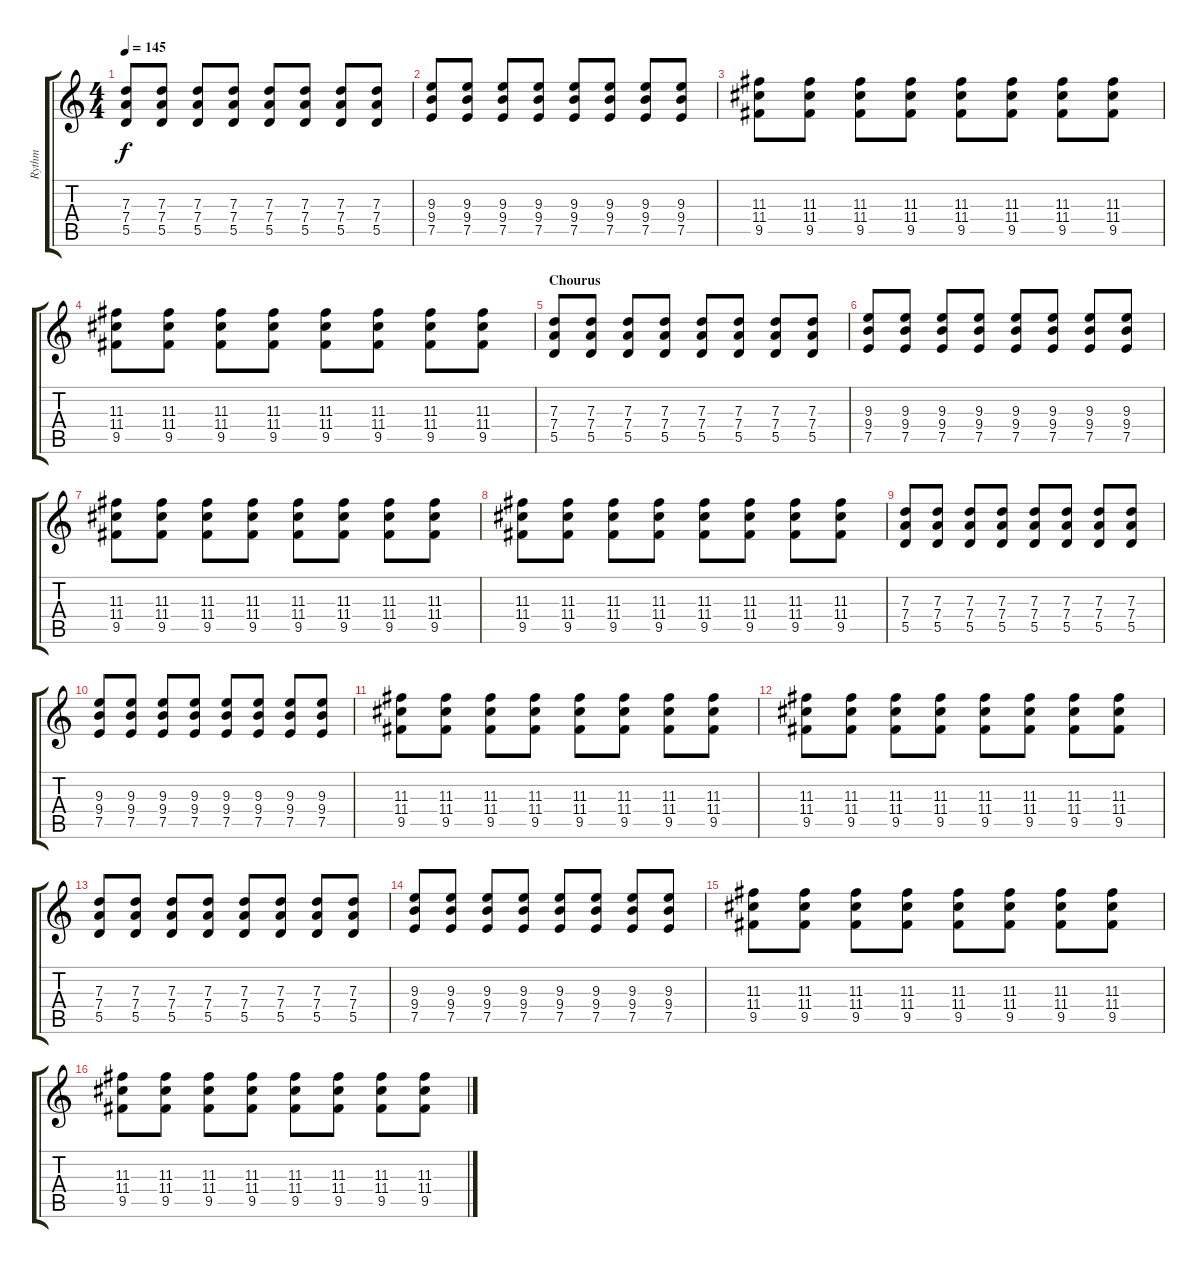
\track ("Rythm" "Rythm") {instrument distortionguitar}
\staff {score tabs}
\tuning (E4 B3 G3 D3 A2 E2) {hide}
\ts (4 4)
\tempo 145
\clef g2
\ks c
(7.3 7.4 5.5).8{dy f} (7.3 7.4 5.5).8 (7.3 7.4 5.5).8 (7.3 7.4 5.5).8 (7.3 7.4 5.5).8 (7.3 7.4 5.5).8 (7.3 7.4 5.5).8 (7.3 7.4 5.5).8 |
(9.3 9.4 7.5).8 (9.3 9.4 7.5).8 (9.3 9.4 7.5).8 (9.3 9.4 7.5).8 (9.3 9.4 7.5).8 (9.3 9.4 7.5).8 (9.3 9.4 7.5).8 (9.3 9.4 7.5).8 |
(11.3 11.4 9.5).8 (11.3 11.4 9.5).8 (11.3 11.4 9.5).8 (11.3 11.4 9.5).8 (11.3 11.4 9.5).8 (11.3 11.4 9.5).8 (11.3 11.4 9.5).8 (11.3 11.4 9.5).8 |
(11.3 11.4 9.5).8 (11.3 11.4 9.5).8 (11.3 11.4 9.5).8 (11.3 11.4 9.5).8 (11.3 11.4 9.5).8 (11.3 11.4 9.5).8 (11.3 11.4 9.5).8 (11.3 11.4 9.5).8 |
\section ("" "Chourus")
(7.3 7.4 5.5).8 (7.3 7.4 5.5).8 (7.3 7.4 5.5).8 (7.3 7.4 5.5).8 (7.3 7.4 5.5).8 (7.3 7.4 5.5).8 (7.3 7.4 5.5).8 (7.3 7.4 5.5).8 |
(9.3 9.4 7.5).8 (9.3 9.4 7.5).8 (9.3 9.4 7.5).8 (9.3 9.4 7.5).8 (9.3 9.4 7.5).8 (9.3 9.4 7.5).8 (9.3 9.4 7.5).8 (9.3 9.4 7.5).8 |
(11.3 11.4 9.5).8 (11.3 11.4 9.5).8 (11.3 11.4 9.5).8 (11.3 11.4 9.5).8 (11.3 11.4 9.5).8 (11.3 11.4 9.5).8 (11.3 11.4 9.5).8 (11.3 11.4 9.5).8 |
(11.3 11.4 9.5).8 (11.3 11.4 9.5).8 (11.3 11.4 9.5).8 (11.3 11.4 9.5).8 (11.3 11.4 9.5).8 (11.3 11.4 9.5).8 (11.3 11.4 9.5).8 (11.3 11.4 9.5).8 |
(7.3 7.4 5.5).8 (7.3 7.4 5.5).8 (7.3 7.4 5.5).8 (7.3 7.4 5.5).8 (7.3 7.4 5.5).8 (7.3 7.4 5.5).8 (7.3 7.4 5.5).8 (7.3 7.4 5.5).8 |
(9.3 9.4 7.5).8 (9.3 9.4 7.5).8 (9.3 9.4 7.5).8 (9.3 9.4 7.5).8 (9.3 9.4 7.5).8 (9.3 9.4 7.5).8 (9.3 9.4 7.5).8 (9.3 9.4 7.5).8 |
(11.3 11.4 9.5).8 (11.3 11.4 9.5).8 (11.3 11.4 9.5).8 (11.3 11.4 9.5).8 (11.3 11.4 9.5).8 (11.3 11.4 9.5).8 (11.3 11.4 9.5).8 (11.3 11.4 9.5).8 |
(11.3 11.4 9.5).8 (11.3 11.4 9.5).8 (11.3 11.4 9.5).8 (11.3 11.4 9.5).8 (11.3 11.4 9.5).8 (11.3 11.4 9.5).8 (11.3 11.4 9.5).8 (11.3 11.4 9.5).8 |
(7.3 7.4 5.5).8 (7.3 7.4 5.5).8 (7.3 7.4 5.5).8 (7.3 7.4 5.5).8 (7.3 7.4 5.5).8 (7.3 7.4 5.5).8 (7.3 7.4 5.5).8 (7.3 7.4 5.5).8 |
(9.3 9.4 7.5).8 (9.3 9.4 7.5).8 (9.3 9.4 7.5).8 (9.3 9.4 7.5).8 (9.3 9.4 7.5).8 (9.3 9.4 7.5).8 (9.3 9.4 7.5).8 (9.3 9.4 7.5).8 |
(11.3 11.4 9.5).8 (11.3 11.4 9.5).8 (11.3 11.4 9.5).8 (11.3 11.4 9.5).8 (11.3 11.4 9.5).8 (11.3 11.4 9.5).8 (11.3 11.4 9.5).8 (11.3 11.4 9.5).8 |
(11.3 11.4 9.5).8 (11.3 11.4 9.5).8 (11.3 11.4 9.5).8 (11.3 11.4 9.5).8 (11.3 11.4 9.5).8 (11.3 11.4 9.5).8 (11.3 11.4 9.5).8 (11.3 11.4 9.5).8
